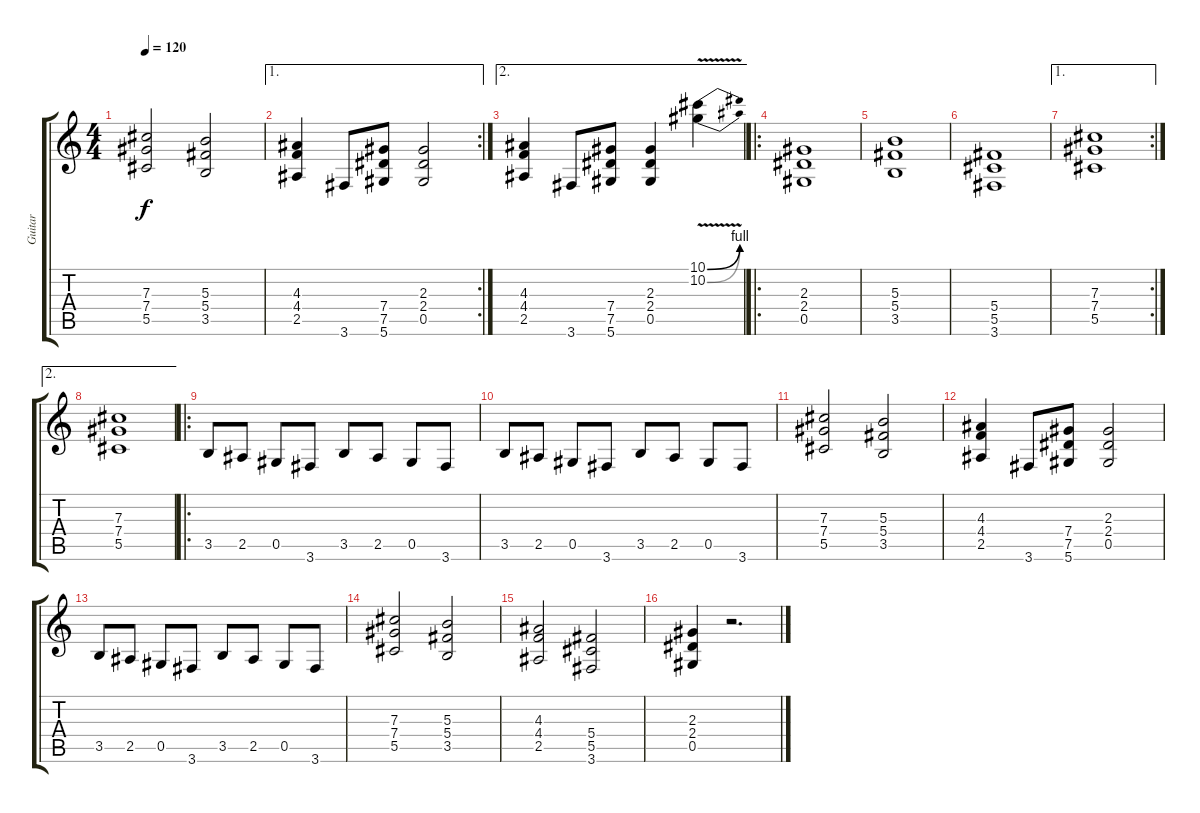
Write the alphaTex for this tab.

\track ("Guitar" "Guitar") {instrument distortionguitar}
\staff {score tabs}
\tuning (Eb4 Bb3 Gb3 Db3 Ab2 Eb2) {hide}
\ts (4 4)
\tempo 120
\clef g2
\ks c
(7.3 7.4 5.5).2{dy f} (5.3 5.4 3.5).2 |
\ae 1
\rc 2
(4.3 4.4 2.5).4 3.6.8 (7.4 7.5 5.6).8 (2.3 2.4 0.5).2 |
\ae 2
(4.3 4.4 2.5).4 3.6.8 (7.4 7.5 5.6).8 (2.3 2.4 0.5).4 (10.1{be (bend 0 0 60 4) v} 10.2{be (bend 0 0 60 4) v}).4 |
\ro
(2.3 2.4 0.5).1 |
(5.3 5.4 3.5).1 |
(5.4 5.5 3.6).1 |
\ae 1
\rc 2
(7.3 7.4 5.5).1 |
\ae 2
(7.3 7.4 5.5).1 |
\ro
3.5.8 2.5.8 0.5.8 3.6.8 3.5.8 2.5.8 0.5.8 3.6.8 |
3.5.8 2.5.8 0.5.8 3.6.8 3.5.8 2.5.8 0.5.8 3.6.8 |
(7.3 7.4 5.5).2 (5.3 5.4 3.5).2 |
(4.3 4.4 2.5).4 3.6.8 (7.4 7.5 5.6).8 (2.3 2.4 0.5).2 |
3.5.8 2.5.8 0.5.8 3.6.8 3.5.8 2.5.8 0.5.8 3.6.8 |
(7.3 7.4 5.5).2 (5.3 5.4 3.5).2 |
(4.3 4.4 2.5).2 (5.4 5.5 3.6).2 |
(2.3 2.4 0.5).4 r.2{d}
